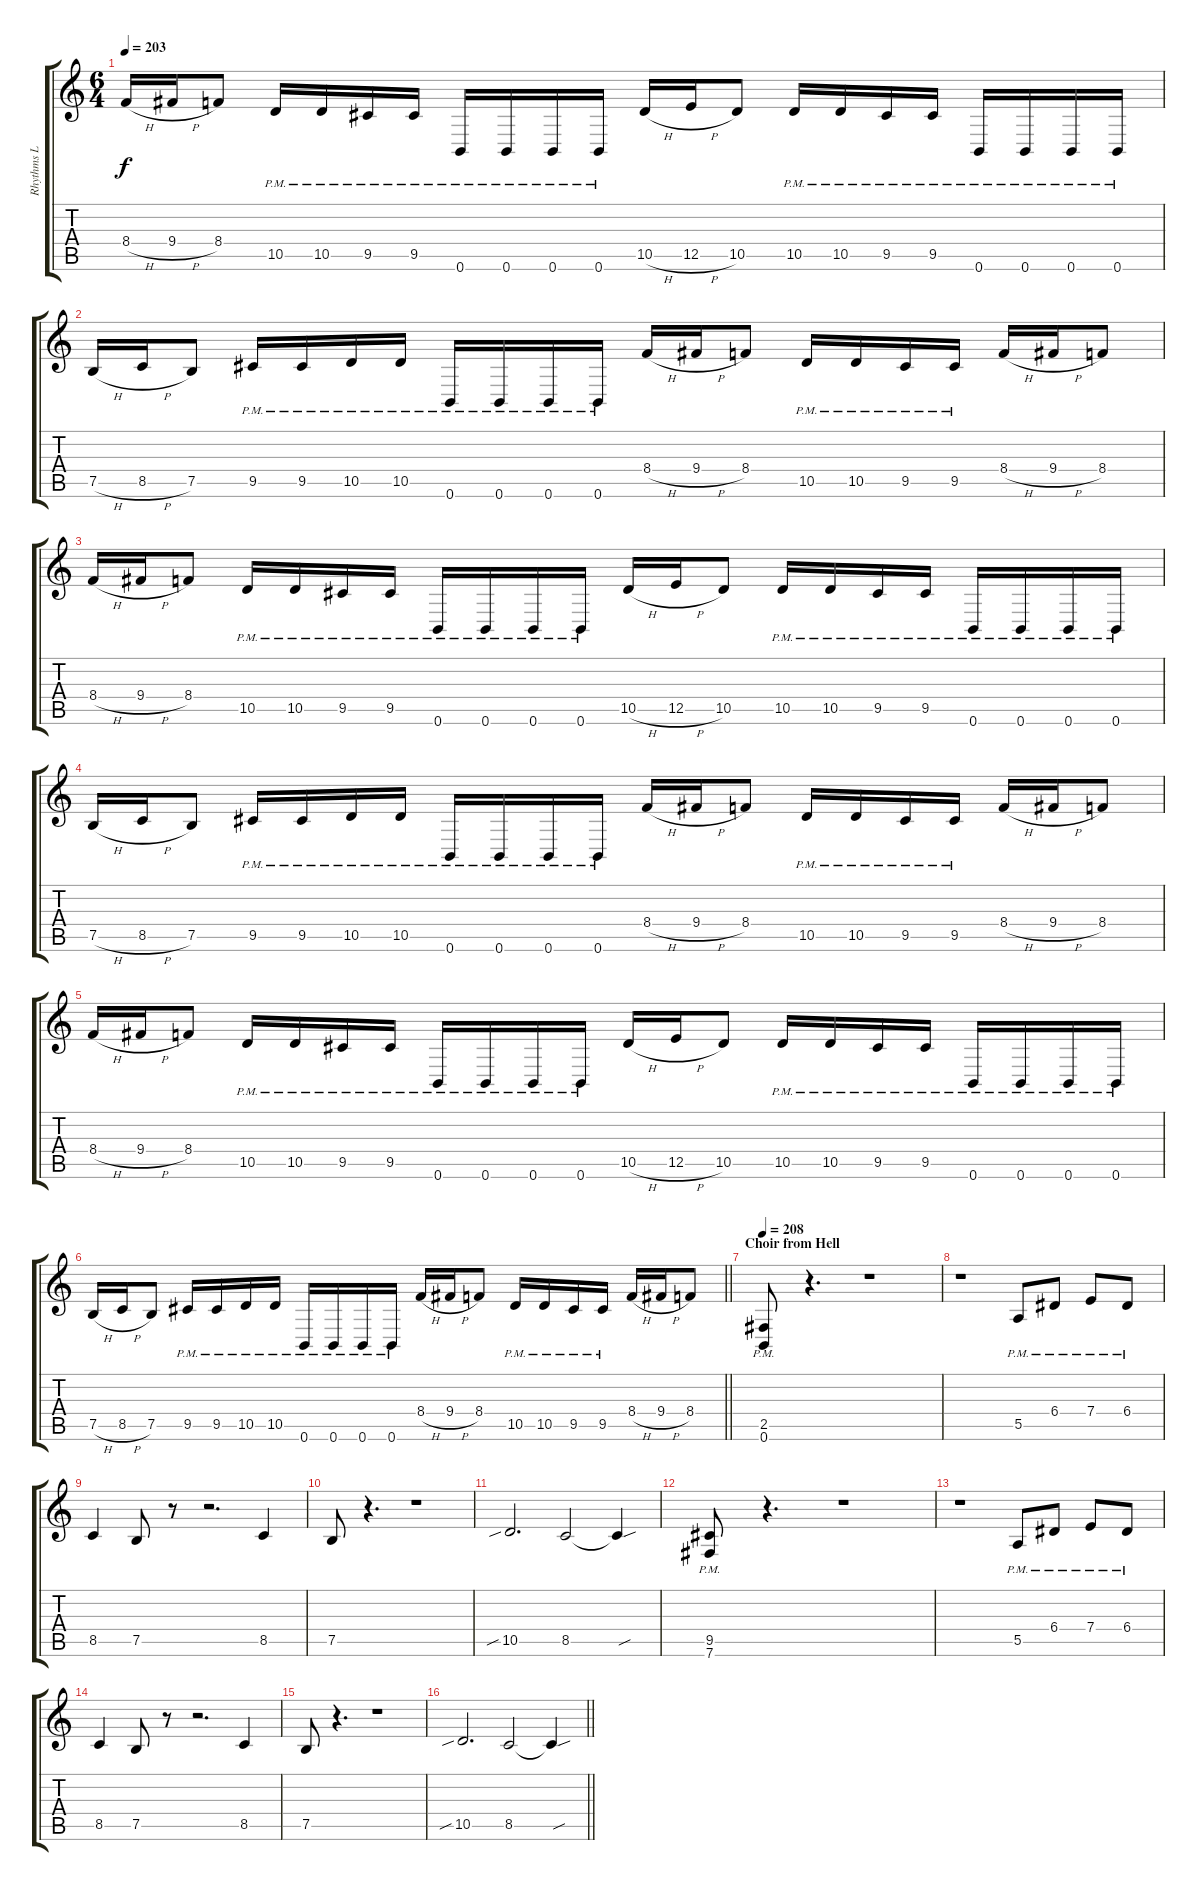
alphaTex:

\track ("Rhythms L" "Rhythms L") {instrument distortionguitar}
\staff {score tabs}
\tuning (B3 Gb3 D3 A2 E2 B1) {hide}
\ts (6 4)
\tempo 203
\clef g2
\ks c
8.4{h}.16{dy f} 9.4{h}.16 8.4.8 10.5{pm}.16 10.5{pm}.16 9.5{pm}.16 9.5{pm}.16 0.6{pm}.16 0.6{pm}.16 0.6{pm}.16 0.6{pm}.16 10.5{h}.16 12.5{h}.16 10.5.8 10.5{pm}.16 10.5{pm}.16 9.5{pm}.16 9.5{pm}.16 0.6{pm}.16 0.6{pm}.16 0.6{pm}.16 0.6{pm}.16 |
7.5{h}.16 8.5{h}.16 7.5.8 9.5{pm}.16 9.5{pm}.16 10.5{pm}.16 10.5{pm}.16 0.6{pm}.16 0.6{pm}.16 0.6{pm}.16 0.6{pm}.16 8.4{h}.16 9.4{h}.16 8.4.8 10.5{pm}.16 10.5{pm}.16 9.5{pm}.16 9.5{pm}.16 8.4{h}.16 9.4{h}.16 8.4.8 |
8.4{h}.16 9.4{h}.16 8.4.8 10.5{pm}.16 10.5{pm}.16 9.5{pm}.16 9.5{pm}.16 0.6{pm}.16 0.6{pm}.16 0.6{pm}.16 0.6{pm}.16 10.5{h}.16 12.5{h}.16 10.5.8 10.5{pm}.16 10.5{pm}.16 9.5{pm}.16 9.5{pm}.16 0.6{pm}.16 0.6{pm}.16 0.6{pm}.16 0.6{pm}.16 |
7.5{h}.16 8.5{h}.16 7.5.8 9.5{pm}.16 9.5{pm}.16 10.5{pm}.16 10.5{pm}.16 0.6{pm}.16 0.6{pm}.16 0.6{pm}.16 0.6{pm}.16 8.4{h}.16 9.4{h}.16 8.4.8 10.5{pm}.16 10.5{pm}.16 9.5{pm}.16 9.5{pm}.16 8.4{h}.16 9.4{h}.16 8.4.8 |
8.4{h}.16 9.4{h}.16 8.4.8 10.5{pm}.16 10.5{pm}.16 9.5{pm}.16 9.5{pm}.16 0.6{pm}.16 0.6{pm}.16 0.6{pm}.16 0.6{pm}.16 10.5{h}.16 12.5{h}.16 10.5.8 10.5{pm}.16 10.5{pm}.16 9.5{pm}.16 9.5{pm}.16 0.6{pm}.16 0.6{pm}.16 0.6{pm}.16 0.6{pm}.16 |
\barLineRight lightlight
7.5{h}.16 8.5{h}.16 7.5.8 9.5{pm}.16 9.5{pm}.16 10.5{pm}.16 10.5{pm}.16 0.6{pm}.16 0.6{pm}.16 0.6{pm}.16 0.6{pm}.16 8.4{h}.16 9.4{h}.16 8.4.8 10.5{pm}.16 10.5{pm}.16 9.5{pm}.16 9.5{pm}.16 8.4{h}.16 9.4{h}.16 8.4.8 |
\section ("" "Choir from Hell")
\tempo 208
(2.5{pm} 0.6{pm}).8 r.4{d} r.1 |
r.1 5.5{pm}.8 6.4{pm}.8 7.4{pm}.8 6.4{pm}.8 |
8.5.4 7.5.8 r.8 r.2{d} 8.5.4 |
7.5.8 r.4{d} r.1 |
10.5{sib}.2{d} 8.5.2 8.5{sou t}.4 |
(9.5{pm} 7.6{pm}).8 r.4{d} r.1 |
r.1 5.5{pm}.8 6.4{pm}.8 7.4{pm}.8 6.4{pm}.8 |
8.5.4 7.5.8 r.8 r.2{d} 8.5.4 |
7.5.8 r.4{d} r.1 |
\barLineRight lightlight
10.5{sib}.2{d} 8.5.2 8.5{sou t}.4
